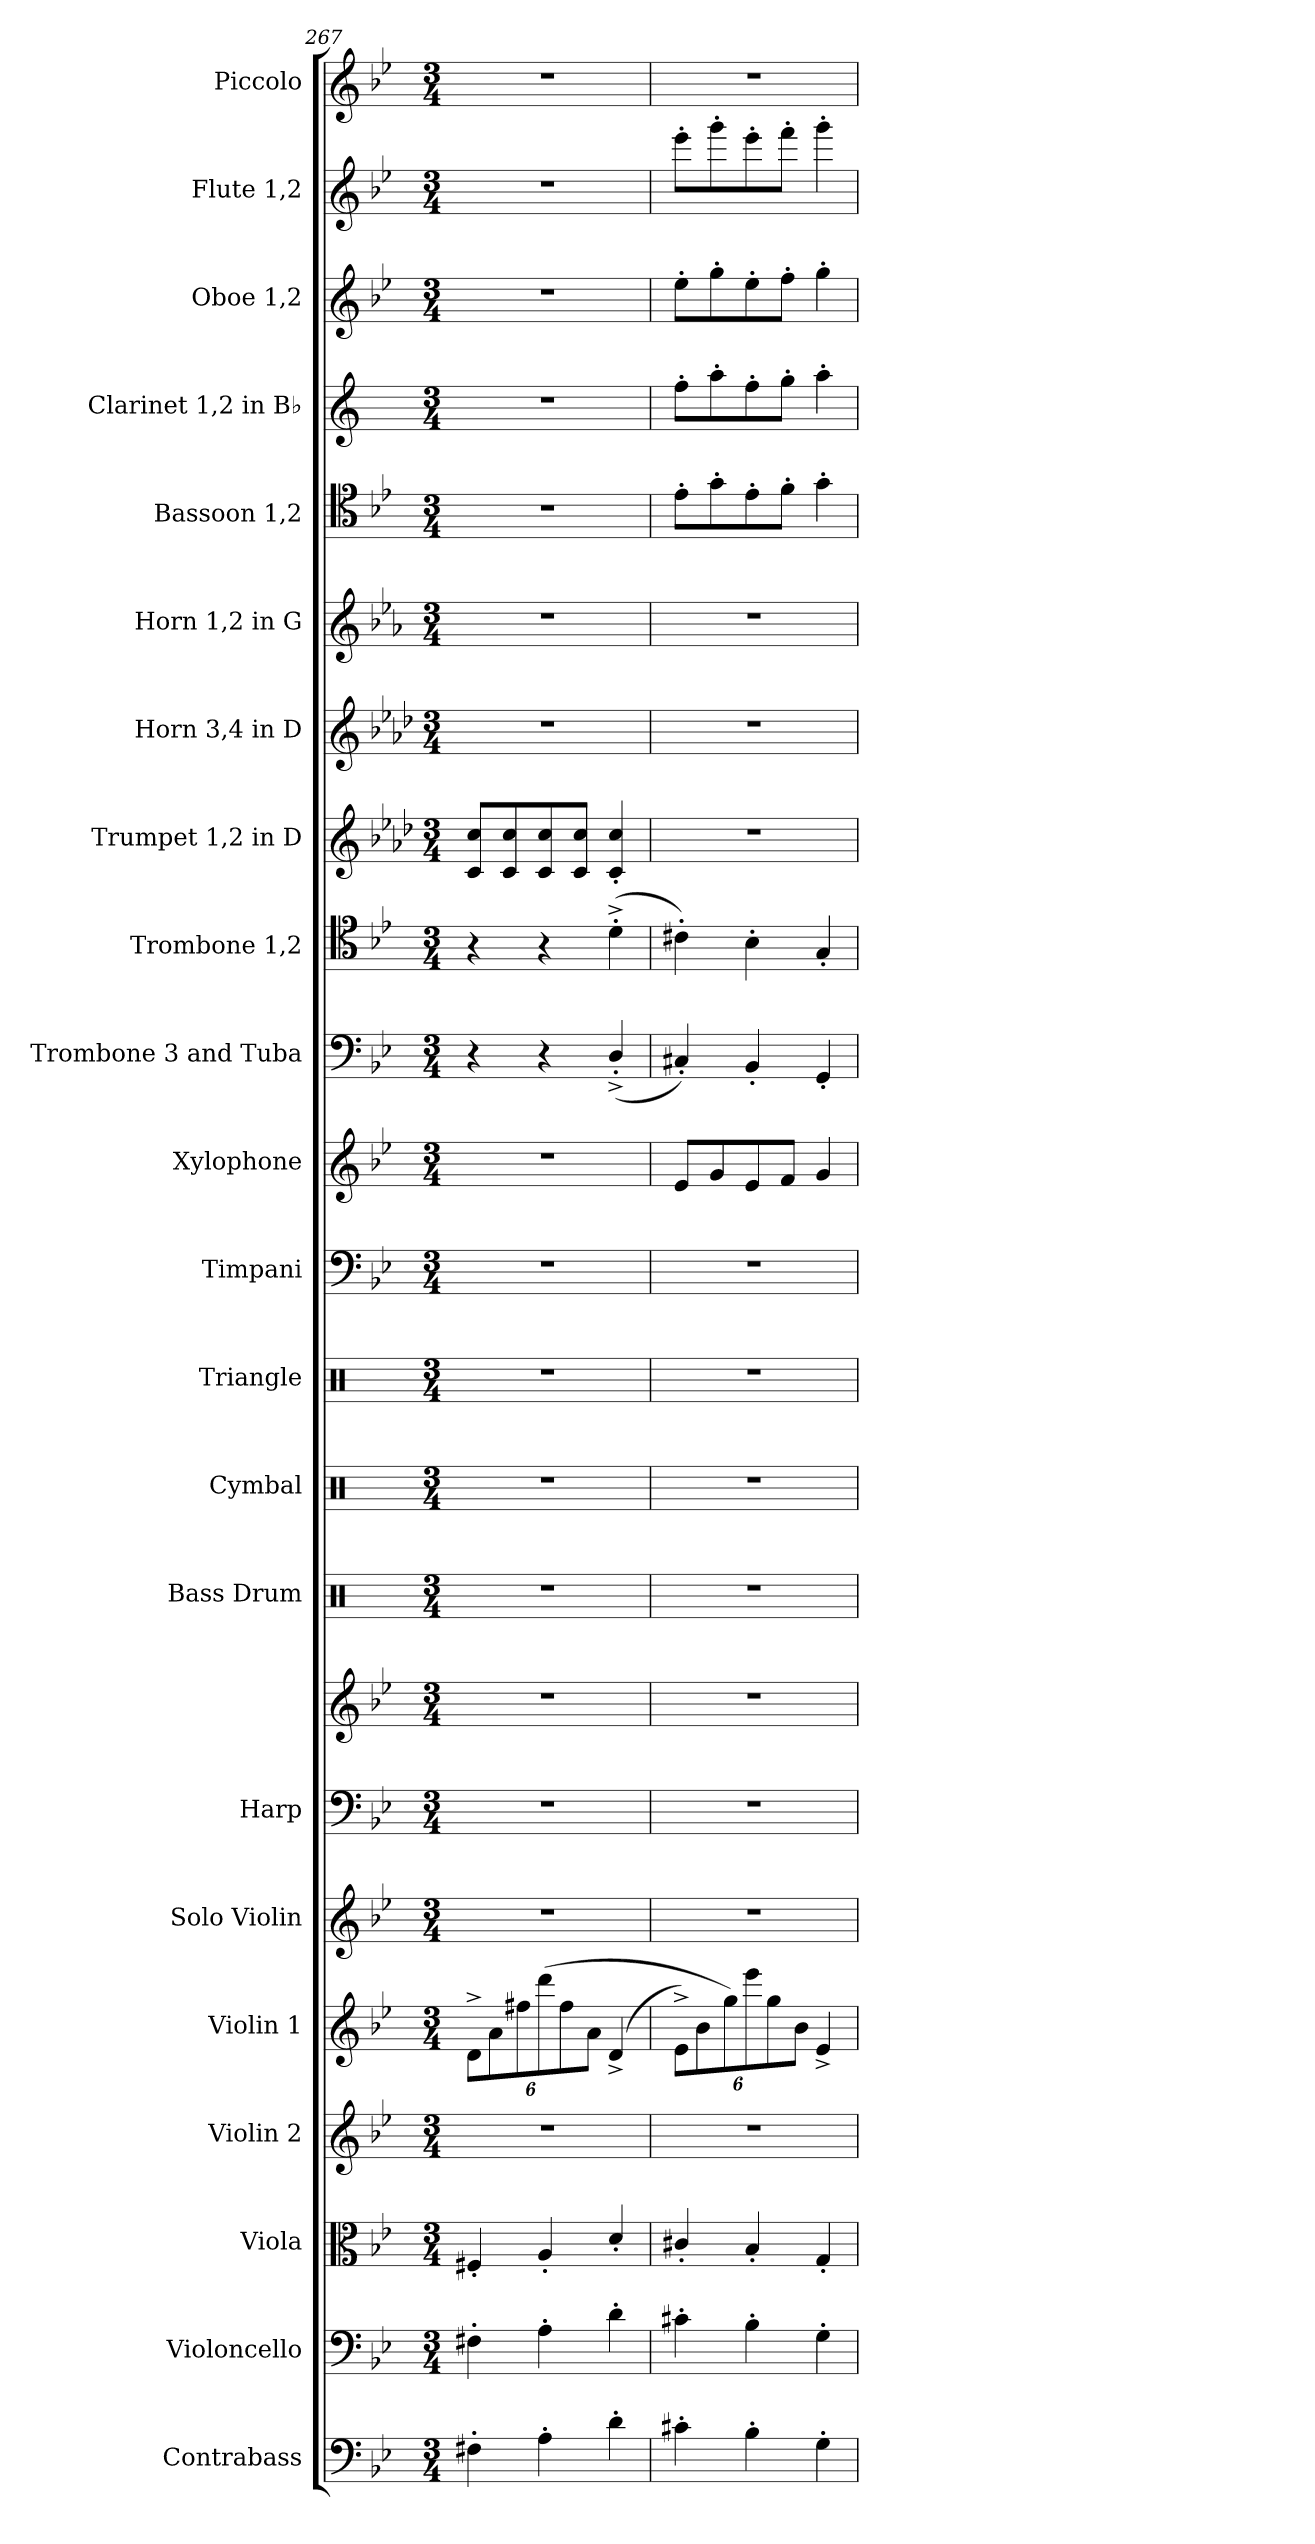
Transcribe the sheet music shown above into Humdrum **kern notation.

**kern	**kern	**kern	**kern	**kern	**kern	**kern	**kern	**kern	**kern	**kern	**kern	**kern	**kern	**kern	**kern	**kern	**kern	**kern	**kern	**kern	**kern	**kern
*part22	*part21	*part20	*part19	*part18	*part17	*part16	*part16	*part15	*part14	*part13	*part12	*part11	*part10	*part9	*part8	*part7	*part6	*part5	*part4	*part3	*part2	*part1
*staff23	*staff22	*staff21	*staff20	*staff19	*staff18	*staff17	*staff16	*staff15	*staff14	*staff13	*staff12	*staff11	*staff10	*staff9	*staff8	*staff7	*staff6	*staff5	*staff4	*staff3	*staff2	*staff1
*I"Contrabass	*I"Violoncello	*I"Viola	*I"Violin 2	*I"Violin 1	*I"Solo Violin	*I"Harp	*	*I"Bass Drum	*I"Cymbal	*I"Triangle	*I"Timpani	*I"Xylophone	*I"Trombone 3 and Tuba	*I"Trombone 1,2	*I"Trumpet 1,2 in D	*I"Horn 3,4 in D	*I"Horn 1,2 in G	*I"Bassoon 1,2	*I"Clarinet 1,2 in B♭	*I"Oboe 1,2	*I"Flute 1,2	*I"Piccolo
*I'Cb.	*I'Vc.	*I'Vla.	*I'Vln. 2	*I'Vln. 1	*I'Solo Vln.	*I'Hrp.	*	*I'B.D	*I'Cym.	*I'Trgl.	*I'Timp.	*I'Xyl.	*I'Tbn. 3 and Tba.	*I'Tbn. 1,2	*I'Tpt. 1,2 in D	*I'Hn. 3,4 in D	*I'Hn. 1,2 in G	*I'Bsn. 1,2	*I'Cl. 1,2 in B♭	*I'Ob. 1,2	*I'Fl. 1,2	*I'Picc.
*clefF4	*clefF4	*clefC3	*clefG2	*clefG2	*clefG2	*clefF4	*clefG2	*clefX	*clefX	*clefX	*clefF4	*clefG2	*clefF4	*clefC4	*clefG2	*clefG2	*clefG2	*clefC4	*clefG2	*clefG2	*clefG2	*clefG2
*ITrd7c12	*	*	*	*	*	*	*	*	*	*	*	*ITrd-7c-12	*	*	*ITrd-1c-2	*ITrd6c10	*ITrd3c5	*	*ITrd1c2	*	*	*ITrd-7c-12
*k[b-e-]	*k[b-e-]	*k[b-e-]	*k[b-e-]	*k[b-e-]	*k[b-e-]	*k[b-e-]	*k[b-e-]	*k[]	*k[]	*k[]	*k[b-e-]	*k[b-e-]	*k[b-e-]	*k[b-e-]	*k[b-e-]	*k[b-e-]	*k[b-e-]	*k[b-e-]	*k[b-e-]	*k[b-e-]	*k[b-e-]	*k[b-e-]
*M3/4	*M3/4	*M3/4	*M3/4	*M3/4	*M3/4	*M3/4	*M3/4	*M3/4	*M3/4	*M3/4	*M3/4	*M3/4	*M3/4	*M3/4	*M3/4	*M3/4	*M3/4	*M3/4	*M3/4	*M3/4	*M3/4	*M3/4
*	*	*	*	*Xbrackettup	*	*	*	*	*	*	*	*	*	*	*	*	*	*	*	*	*	*
=267	=267	=267	=267	=267	=267	=267	=267	=267	=267	=267	=267	=267	=267	=267	=267	=267	=267	=267	=267	=267	=267	=267
4FF#X'\	4F#X'\	4F#X'/	2.r	12d^\L	2.r	2.r	2.r	2.r	2.r	2.r	2.r	2.r	4r	4r	8d/ 8dd/L	2.r	2.r	2.r	2.r	2.r	2.r	2.r
.	.	.	.	12a\	.	.	.	.	.	.	.	.	.	.	.	.	.	.	.	.	.	.
.	.	.	.	.	.	.	.	.	.	.	.	.	.	.	8d/ 8dd/	.	.	.	.	.	.	.
.	.	.	.	12ff#X\	.	.	.	.	.	.	.	.	.	.	.	.	.	.	.	.	.	.
4AA'\	4A'\	4A'/	.	(>12ddd\	.	.	.	.	.	.	.	.	4r	4r	8d/ 8dd/	.	.	.	.	.	.	.
.	.	.	.	12ff#\	.	.	.	.	.	.	.	.	.	.	.	.	.	.	.	.	.	.
.	.	.	.	.	.	.	.	.	.	.	.	.	.	.	8d/ 8dd/J	.	.	.	.	.	.	.
.	.	.	.	12a\J	.	.	.	.	.	.	.	.	.	.	.	.	.	.	.	.	.	.
4D'\	4d'\	4d'/	.	(<4d^/	.	.	.	.	.	.	.	.	(<4D'^/	(>4d'^\	4d/' 4dd/'	.	.	.	.	.	.	.
=268	=268	=268	=268	=268	=268	=268	=268	=268	=268	=268	=268	=268	=268	=268	=268	=268	=268	=268	=268	=268	=268	=268
4C#X'\	4c#X'\	4c#X'/	2.r	12e-^\L)	2.r	2.r	2.r	2.r	2.r	2.r	2.r	8ee-/L	4C#X'/)	4c#X'\)	2.r	2.r	2.r	8e-'\L	8ee-'\L	8ee-'\L	8eee-'\L	2.r
.	.	.	.	12b-\	.	.	.	.	.	.	.	.	.	.	.	.	.	.	.	.	.	.
.	.	.	.	.	.	.	.	.	.	.	.	8gg/	.	.	.	.	.	8g'\	8gg'\	8gg'\	8ggg'\	.
.	.	.	.	12gg\)	.	.	.	.	.	.	.	.	.	.	.	.	.	.	.	.	.	.
4BB-'\	4B-'\	4B-'/	.	12eee-\	.	.	.	.	.	.	.	8ee-/	4BB-'/	4B-'\	.	.	.	8e-'\	8ee-'\	8ee-'\	8eee-'\	.
.	.	.	.	12gg\	.	.	.	.	.	.	.	.	.	.	.	.	.	.	.	.	.	.
.	.	.	.	.	.	.	.	.	.	.	.	8ff/J	.	.	.	.	.	8f'\J	8ff'\J	8ff'\J	8fff'\J	.
.	.	.	.	12b-\J	.	.	.	.	.	.	.	.	.	.	.	.	.	.	.	.	.	.
4GG'\	4G'\	4G'/	.	4e-^/	.	.	.	.	.	.	.	4gg/	4GG'/	4G'/	.	.	.	4g'\	4gg'\	4gg'\	4ggg'\	.
=	=	=	=	=	=	=	=	=	=	=	=	=	=	=	=	=	=	=	=	=	=	=
*-	*-	*-	*-	*-	*-	*-	*-	*-	*-	*-	*-	*-	*-	*-	*-	*-	*-	*-	*-	*-	*-	*-
